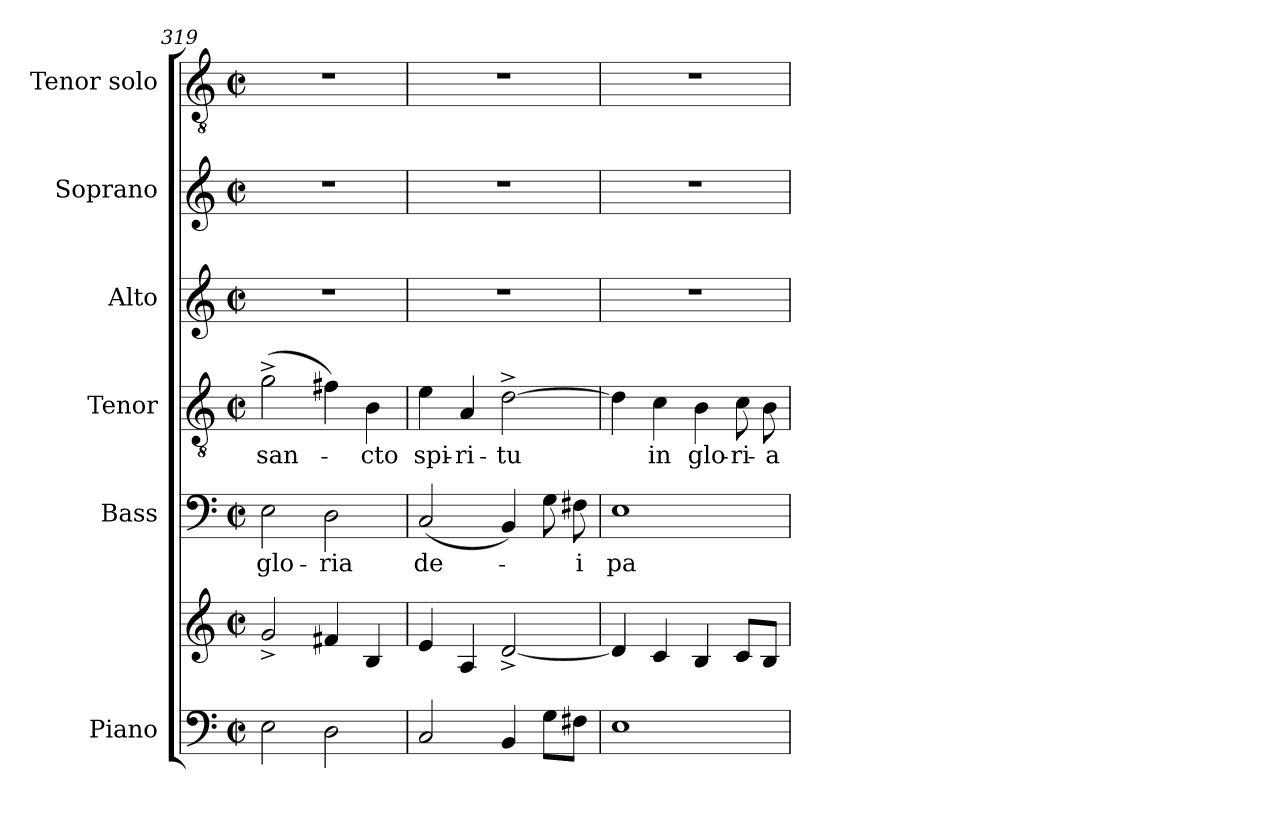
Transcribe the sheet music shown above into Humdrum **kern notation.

**kern	**kern	**kern	**text	**kern	**text	**kern	**kern	**kern
*part6	*part6	*part5	*part5	*part4	*part4	*part3	*part2	*part1
*staff7	*staff6	*staff5	*staff5	*staff4	*staff4	*staff3	*staff2	*staff1
*I"Piano	*	*I"Bass	*	*I"Tenor	*	*I"Alto	*I"Soprano	*I"Tenor solo
*I'Pno.	*	*I'B.	*	*I'T.	*	*I'A.	*I'S.	*I'T.s
*clefF4	*clefG2	*clefF4	*	*clefGv2	*	*clefG2	*clefG2	*clefGv2
*k[]	*k[]	*k[]	*	*k[]	*	*k[]	*k[]	*k[]
*M2/2	*M2/2	*M2/2	*	*M2/2	*	*M2/2	*M2/2	*M2/2
*met(c|)	*met(c|)	*met(c|)	*	*met(c|)	*	*met(c|)	*met(c|)	*met(c|)
=319	=319	=319	=319	=319	=319	=319	=319	=319
!	!	!	!LO:LY:b	!	!LO:LY:b	!	!	!
2E\	2g^/	2E\	glo-	(>2g^\	san-	1r	1r	1r
!	!	!	!LO:LY:b	!	!	!	!	!
2D\	4f#X/	2D\	-ria	4f#X\)	.	.	.	.
!	!	!	!	!	!LO:LY:b	!	!	!
.	4B/	.	.	4B\	-cto	.	.	.
=320	=320	=320	=320	=320	=320	=320	=320	=320
!	!	!	!LO:LY:b	!	!LO:LY:b	!	!	!
2C/	4e/	(<2C/	de-	4e\	spi-	1r	1r	1r
!	!	!	!	!	!LO:LY:b	!	!	!
.	4A/	.	.	4A/	-ri-	.	.	.
!	!	!	!	!	!LO:LY:b	!	!	!
4BB/	[2d^/	4BB/)	.	[2d^\	-tu	.	.	.
8G\L	.	8G\	.	.	.	.	.	.
!	!	!	!LO:LY:b	!	!	!	!	!
8F#X\J	.	8F#X\	-i	.	.	.	.	.
!!LO:LB:g=z
=321	=321	=321	=321	=321	=321	=321	=321	=321
!	!	!	!LO:LY:b	!	!	!	!	!
1E	4d/]	1E	pa-	4d\]	.	1r	1r	1r
!	!	!	!	!	!LO:LY:b	!	!	!
.	4c/	.	.	4c\	in	.	.	.
!	!	!	!	!	!LO:LY:b	!	!	!
.	4B/	.	.	4B\	glo-	.	.	.
!	!	!	!	!	!LO:LY:b	!	!	!
.	8c/L	.	.	8c\	-ri-	.	.	.
!	!	!	!	!	!LO:LY:b	!	!	!
.	8B/J	.	.	8B\	-a	.	.	.
=	=	=	=	=	=	=	=	=
*-	*-	*-	*-	*-	*-	*-	*-	*-
